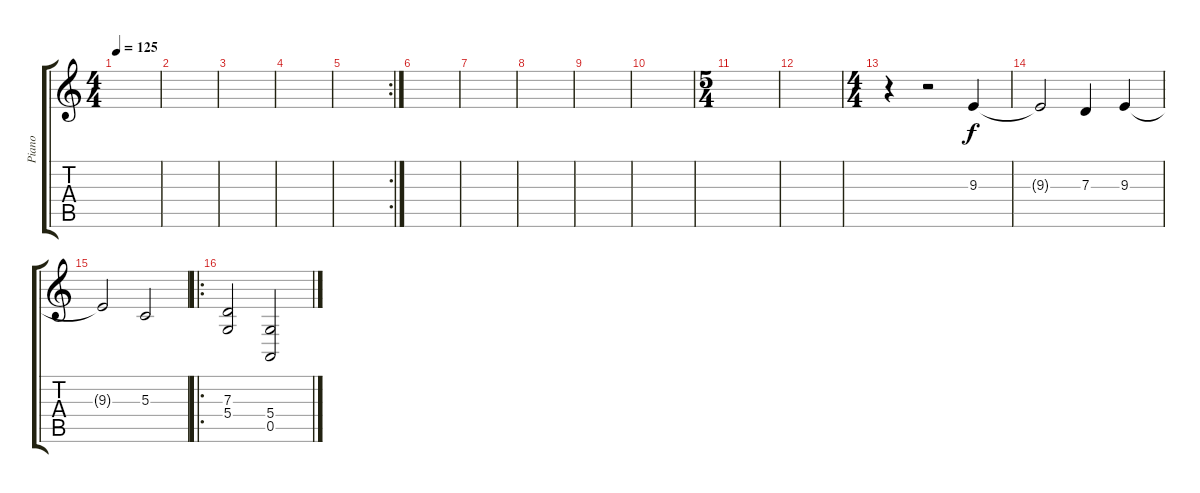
\track ("Piano" "Piano") {instrument brightacousticpiano}
\staff {score tabs}
\tuning (E4 B3 G3 D3 A2 E2) {hide}
\ts (4 4)
\tempo 125
\clef g2
\ks c
|
|
|
|
\rc 2
|
|
|
|
|
|
\ts (5 4)
|
|
\ts (4 4)
r.4 r.2 9.3.4 |
9.3{t}.2 7.3.4 9.3.4 |
9.3{t}.2 5.3.2 |
\ro
(7.3 5.4).2 (5.4 0.5).2
